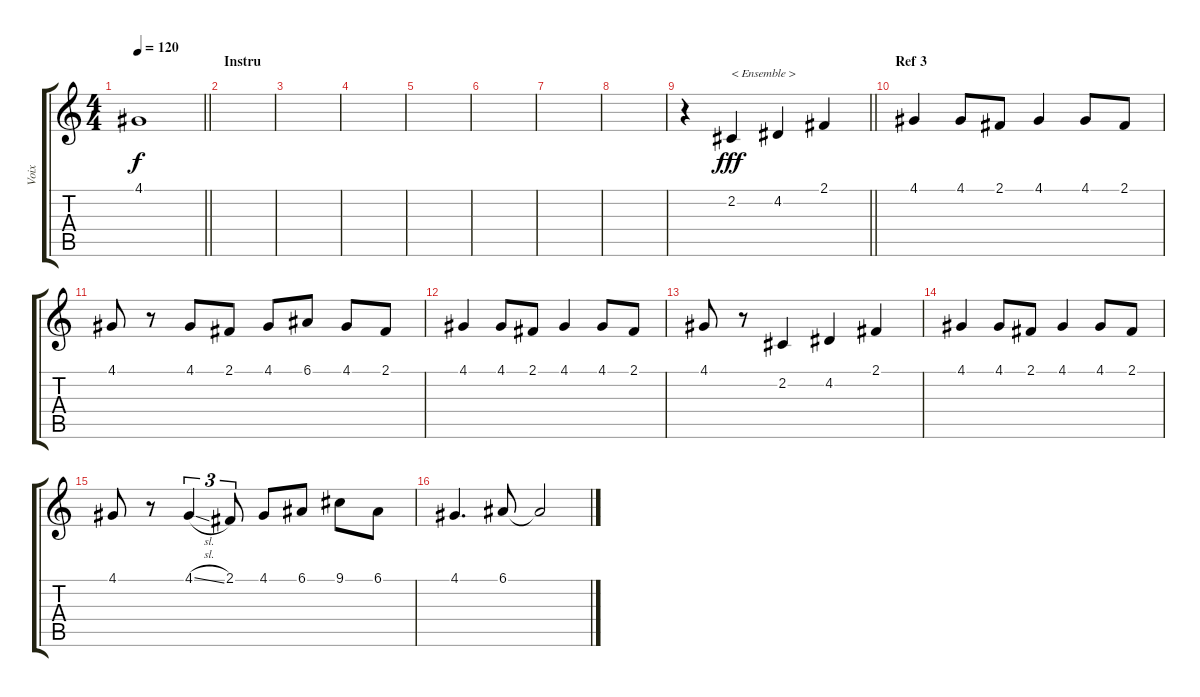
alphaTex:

\track ("Voix" "Voix") {instrument clarinet}
\staff {score tabs}
\tuning (E4 B3 G3 D3 A2 E2) {hide}
\ts (4 4)
\tempo 120
\clef g2
\barLineRight lightlight
\ks c
4.1{t}.1{dy f} |
\section ("" "Instru")
|
|
|
|
|
|
|
\barLineRight lightlight
r.4 2.2.4{txt "< Ensemble >" dy fff} 4.2.4 2.1.4 |
\section ("" "Ref 3")
4.1.4 4.1.8 2.1.8 4.1.4 4.1.8 2.1.8 |
4.1.8 r.8 4.1.8 2.1.8 4.1.8 6.1.8 4.1.8 2.1.8 |
4.1.4 4.1.8 2.1.8 4.1.4 4.1.8 2.1.8 |
4.1.8 r.8 2.2.4 4.2.4 2.1.4 |
4.1.4 4.1.8 2.1.8 4.1.4 4.1.8 2.1.8 |
4.1.8 r.8 4.1{sl}.4{tu (3 2)} 2.1.8{tu (3 2)} 4.1.8 6.1.8 9.1.8 6.1.8 |
4.1.4{d} 6.1.8 6.1{t}.2
